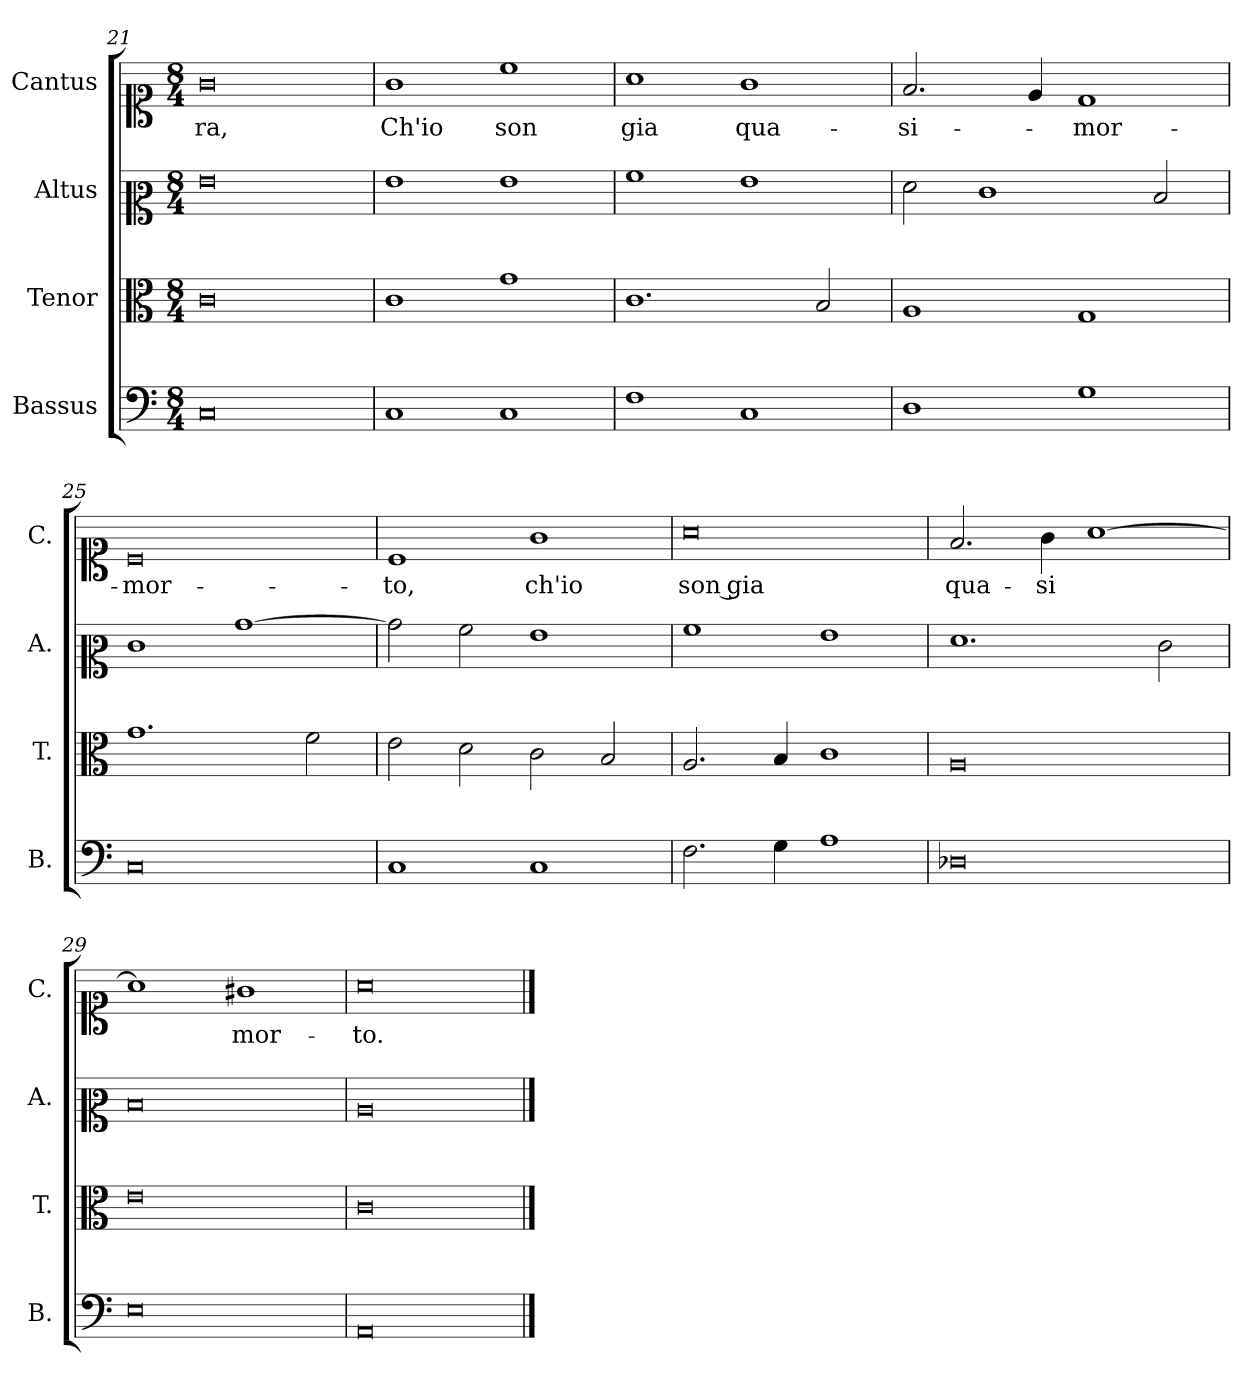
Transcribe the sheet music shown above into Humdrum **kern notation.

**kern	**kern	**kern	**kern	**text
*part4	*part3	*part2	*part1	*part1
*staff4	*staff3	*staff2	*staff1	*staff1
*I"Bassus	*I"Tenor	*I"Altus	*I"Cantus	*
*I'B.	*I'T.	*I'A.	*I'C.	*
*clefF4	*clefC3	*clefC2	*clefC1	*
*k[]	*k[]	*k[]	*k[]	*
*M8/4	*M8/4	*M8/4	*M8/4	*
=21	=21	=21	=21	=21
!	!	!	!	!LO:LY:b
0C	0c	0g	0g	-ra,
=22	=22	=22	=22	=22
!	!	!	!	!LO:LY:b
1C	1c	1g	1g	Ch'io
!	!	!	!	!LO:LY:b
1C	1g	1g	1cc	son
=23	=23	=23	=23	=23
!	!	!	!	!LO:LY:b
1F	1.c	1a	1a	gia
!	!	!	!	!LO:LY:b
1C	.	1g	1g	qua-
.	2B/	.	.	.
=24	=24	=24	=24	=24
!	!	!	!	!LO:LY:b
1D	1A	2f\	2.f/	-si-
.	.	1e	.	.
.	.	.	4e/	.
!	!	!	!	!LO:LY:b
1G	1G	.	1d	-mor-
.	.	2d/	.	.
!!LO:PB:g=z
=25	=25	=25	=25	=25
!	!	!	!	!LO:LY:b
0C	1.g	1e	0c	-mor-
.	.	[1b	.	.
.	2f\	.	.	.
=26	=26	=26	=26	=26
!	!	!	!	!LO:LY:b
1C	2e\	2b\]	1c	-to,
.	2d\	2a\	.	.
!	!	!	!	!LO:LY:b
1C	2c\	1g	1g	ch'io
.	2B/	.	.	.
=27	=27	=27	=27	=27
!	!	!	!	!LO:LY:b
2.F\	2.A/	1a	0a	son gia
4G\	4B/	.	.	.
1A	1c	1g	.	.
=28	=28	=28	=28	=28
!	!	!	!	!LO:LY:b
0D-X	0A	1.f	2.f/	qua-
!	!	!	!	!LO:LY:b
.	.	.	4g\	-si
.	.	.	[1a	.
.	.	2e\	.	.
=29	=29	=29	=29	=29
0E	0e	0d	1a]	.
!	!	!	!	!LO:LY:b
.	.	.	1g#X	mor-
=30	=30	=30	=30	=30
!	!	!	!	!LO:LY:b
0AA	0c	0c	0a	-to.
==	==	==	==	==
*-	*-	*-	*-	*-
